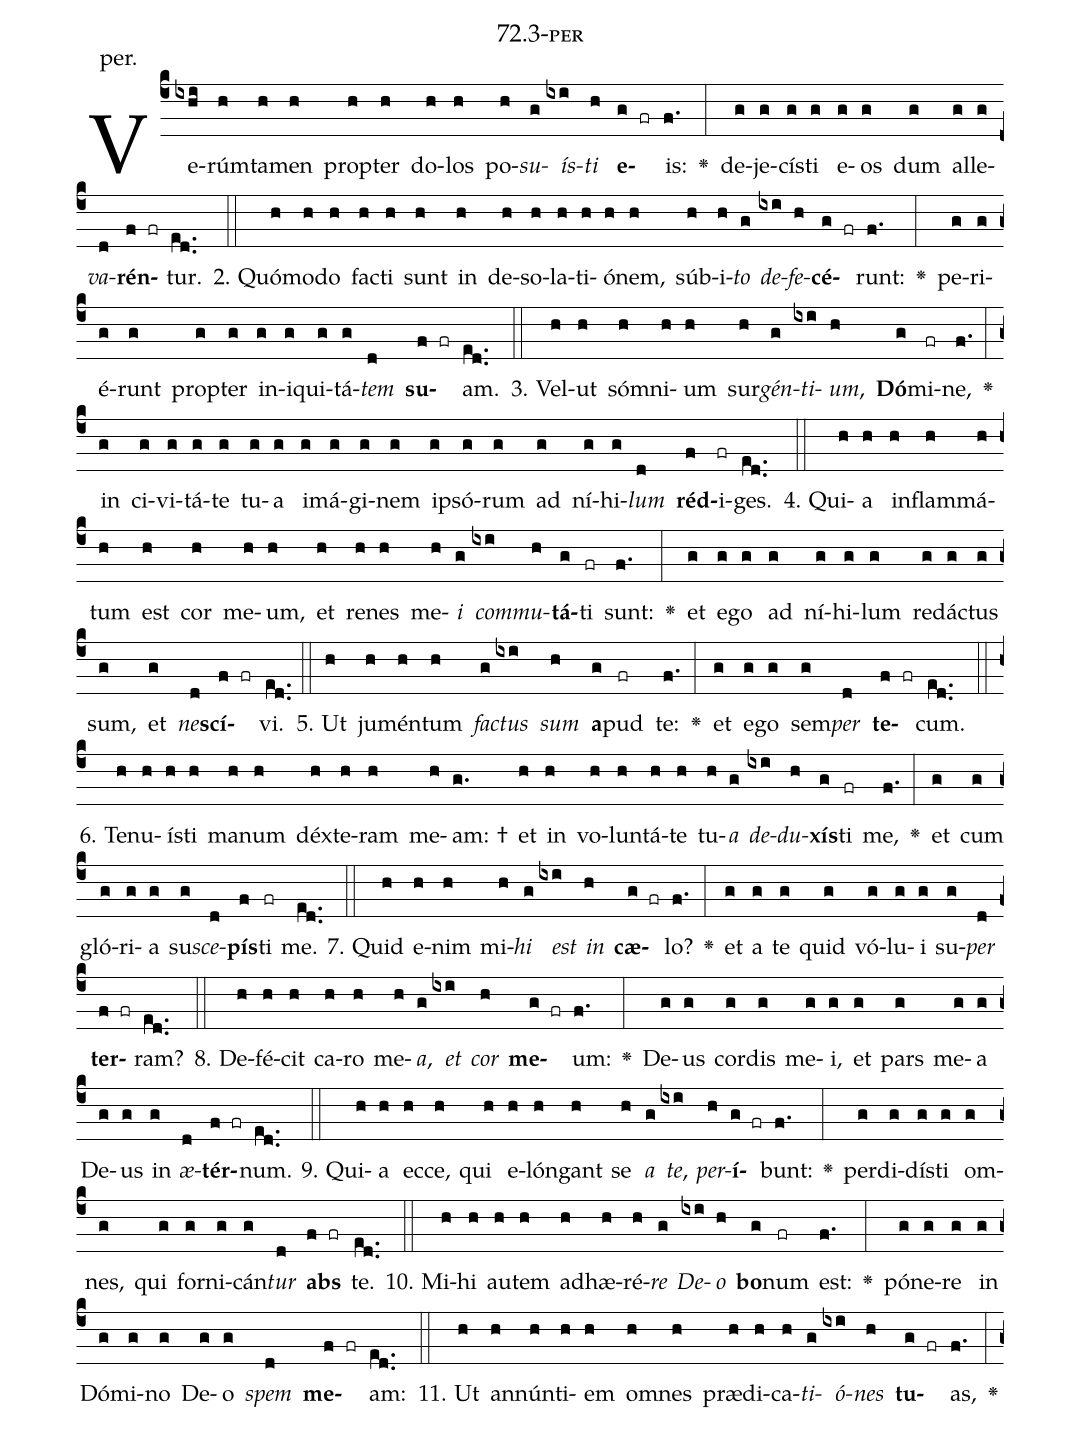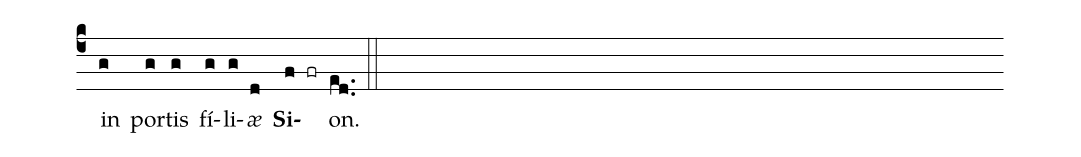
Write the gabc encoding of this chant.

name: 72.3-per;
annotation: per.;
%%
(c4)Ve(ixhi)rúm(h)ta(h)men(h) prop(h)ter(h) do(h)los(h) po(h)<i>su</i>(g)<i>ís</i>(ixi)<i>ti</i>(h) <b>e</b>(g fr)is:(f.) <v>\greheightstar</v>(:) de(g)je(g)cís(g)ti(g) e(g)os(g) dum(g) al(g)le(g)<i>va</i>(d)<b>rén</b>(f fr)tur.(ed..) (::)
2. Quó(h)mo(h)do(h) fac(h)ti(h) sunt(h) in(h) de(h)so(h)la(h)ti(h)ó(h)nem,(h) súb(h)i(h)<i>to</i>(g) <i>de</i>(ixi)<i>fe</i>(h)<b>cé</b>(g fr)runt:(f.) <v>\greheightstar</v>(:) pe(g)ri(g)é(g)runt(g) prop(g)ter(g) in(g)i(g)qui(g)tá(g)<i>tem</i>(d) <b>su</b>(f fr)am.(ed..) (::)
3. Vel(h)ut(h) sóm(h)ni(h)um(h) sur(h)<i>gén</i>(g)<i>ti</i>(ixi)<i>um</i>,(h) <b>Dó</b>(g)mi(fr)ne,(f.) <v>\greheightstar</v>(:) in(g) ci(g)vi(g)tá(g)te(g) tu(g)a(g) i(g)má(g)gi(g)nem(g) ip(g)só(g)rum(g) ad(g) ní(g)hi(g)<i>lum</i>(d) <b>réd</b>(f)i(fr)ges.(ed..) (::)
4. Qui(h)a(h) in(h)flam(h)má(h)tum(h) est(h) cor(h) me(h)um,(h) et(h) re(h)nes(h) me(h)<i>i</i>(g) <i>com</i>(ixi)<i>mu</i>(h)<b>tá</b>(g)ti(fr) sunt:(f.) <v>\greheightstar</v>(:) et(g) e(g)go(g) ad(g) ní(g)hi(g)lum(g) red(g)ác(g)tus(g) sum,(g) et(g) <i>ne</i>(d)<b>scí</b>(f fr)vi.(ed..) (::)
5. Ut(h) ju(h)mén(h)tum(h) <i>fac</i>(g)<i>tus</i>(ixi) <i>sum</i>(h) <b>a</b>(g)pud(fr) te:(f.) <v>\greheightstar</v>(:) et(g) e(g)go(g) sem(g)<i>per</i>(d) <b>te</b>(f fr)cum.(ed..) (::)
6. Te(h)nu(h)ís(h)ti(h) ma(h)num(h) déx(h)te(h)ram(h) me(h)am: †(g.) et(h) in(h) vo(h)lun(h)tá(h)te(h) tu(h)<i>a</i>(g) <i>de</i>(ixi)<i>du</i>(h)<b>xís</b>(g)ti(fr) me,(f.) <v>\greheightstar</v>(:) et(g) cum(g) gló(g)ri(g)a(g) su(g)<i>sce</i>(d)<b>pís</b>(f)ti(fr) me.(ed..) (::)
7. Quid(h) e(h)nim(h) mi(h)<i>hi</i>(g) <i>est</i>(ixi) <i>in</i>(h) <b>cæ</b>(g fr)lo?(f.) <v>\greheightstar</v>(:) et(g) a(g) te(g) quid(g) vó(g)lu(g)i(g) su(g)<i>per</i>(d) <b>ter</b>(f fr)ram?(ed..) (::)
8. De(h)fé(h)cit(h) ca(h)ro(h) me(h)<i>a</i>,(g) <i>et</i>(ixi) <i>cor</i>(h) <b>me</b>(g fr)um:(f.) <v>\greheightstar</v>(:) De(g)us(g) cor(g)dis(g) me(g)i,(g) et(g) pars(g) me(g)a(g) De(g)us(g) in(g) <i>æ</i>(d)<b>tér</b>(f fr)num.(ed..) (::)
9. Qui(h)a(h) ec(h)ce,(h) qui(h) e(h)lón(h)gant(h) se(h) <i>a</i>(g) <i>te</i>,(ixi) <i>per</i>(h)<b>í</b>(g fr)bunt:(f.) <v>\greheightstar</v>(:) per(g)di(g)dís(g)ti(g) om(g)nes,(g) qui(g) for(g)ni(g)cán(g)<i>tur</i>(d) <b>abs</b>(f fr) te.(ed..) (::)
10. Mi(h)hi(h) au(h)tem(h) ad(h)hæ(h)ré(h)<i>re</i>(g) <i>De</i>(ixi)<i>o</i>(h) <b>bo</b>(g)num(fr) est:(f.) <v>\greheightstar</v>(:) pó(g)ne(g)re(g) in(g) Dó(g)mi(g)no(g) De(g)o(g) <i>spem</i>(d) <b>me</b>(f fr)am:(ed..) (::)
11. Ut(h) an(h)nún(h)ti(h)em(h) om(h)nes(h) præ(h)di(h)ca(h)<i>ti</i>(g)<i>ó</i>(ixi)<i>nes</i>(h) <b>tu</b>(g fr)as,(f.) <v>\greheightstar</v>(:) in(g) por(g)tis(g) fí(g)li(g)<i>æ</i>(d) <b>Si</b>(f fr)on.(ed..) (::)
